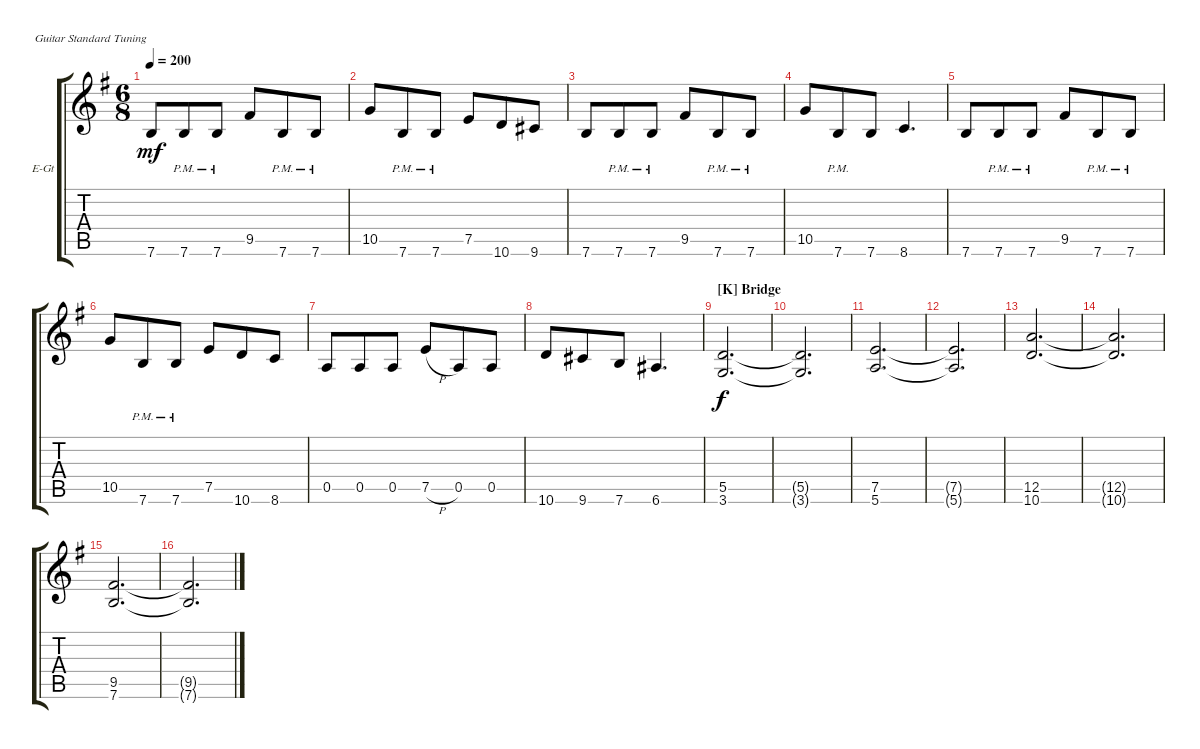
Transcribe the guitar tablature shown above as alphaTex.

\bracketExtendMode groupsimilarinstruments
\firstSystemTrackNameOrientation horizontal
\otherSystemsTrackNameOrientation horizontal
\track ("Electric Guitar 2" "E-Gt") {instrument distortionguitar}
\staff {score tabs}
\tuning (E4 B3 G3 D3 A2 E2)
\ts (6 8)
\tempo 200
\clef g2
\ks eminor
7.6.8{dy mf} 7.6{pm}.8 7.6{pm}.8 9.5.8 7.6{pm}.8 7.6{pm}.8 |
10.5.8 7.6{pm}.8 7.6{pm}.8 7.5.8 10.6.8 9.6.8 |
7.6.8 7.6{pm}.8 7.6{pm}.8 9.5.8 7.6{pm}.8 7.6{pm}.8 |
10.5.8 7.6{pm}.8 7.6.8 8.6.4{d} |
7.6.8 7.6{pm}.8 7.6{pm}.8 9.5.8 7.6{pm}.8 7.6{pm}.8 |
10.5.8 7.6{pm}.8 7.6{pm}.8 7.5.8 10.6.8 8.6.8 |
0.5.8 0.5.8 0.5.8 7.5{h}.8 0.5.8 0.5.8 |
10.6.8 9.6.8 7.6.8 6.6.4{d} |
\section ("K" "Bridge")
(3.6 5.5).2{d dy f} |
(3.6{t} 5.5{t}).2{d} |
(5.6 7.5).2{d} |
(5.6{t} 7.5{t}).2{d} |
(10.6 12.5).2{d} |
(10.6{t} 12.5{t}).2{d} |
(7.6 9.5).2{d} |
(7.6{t} 9.5{t}).2{d}
